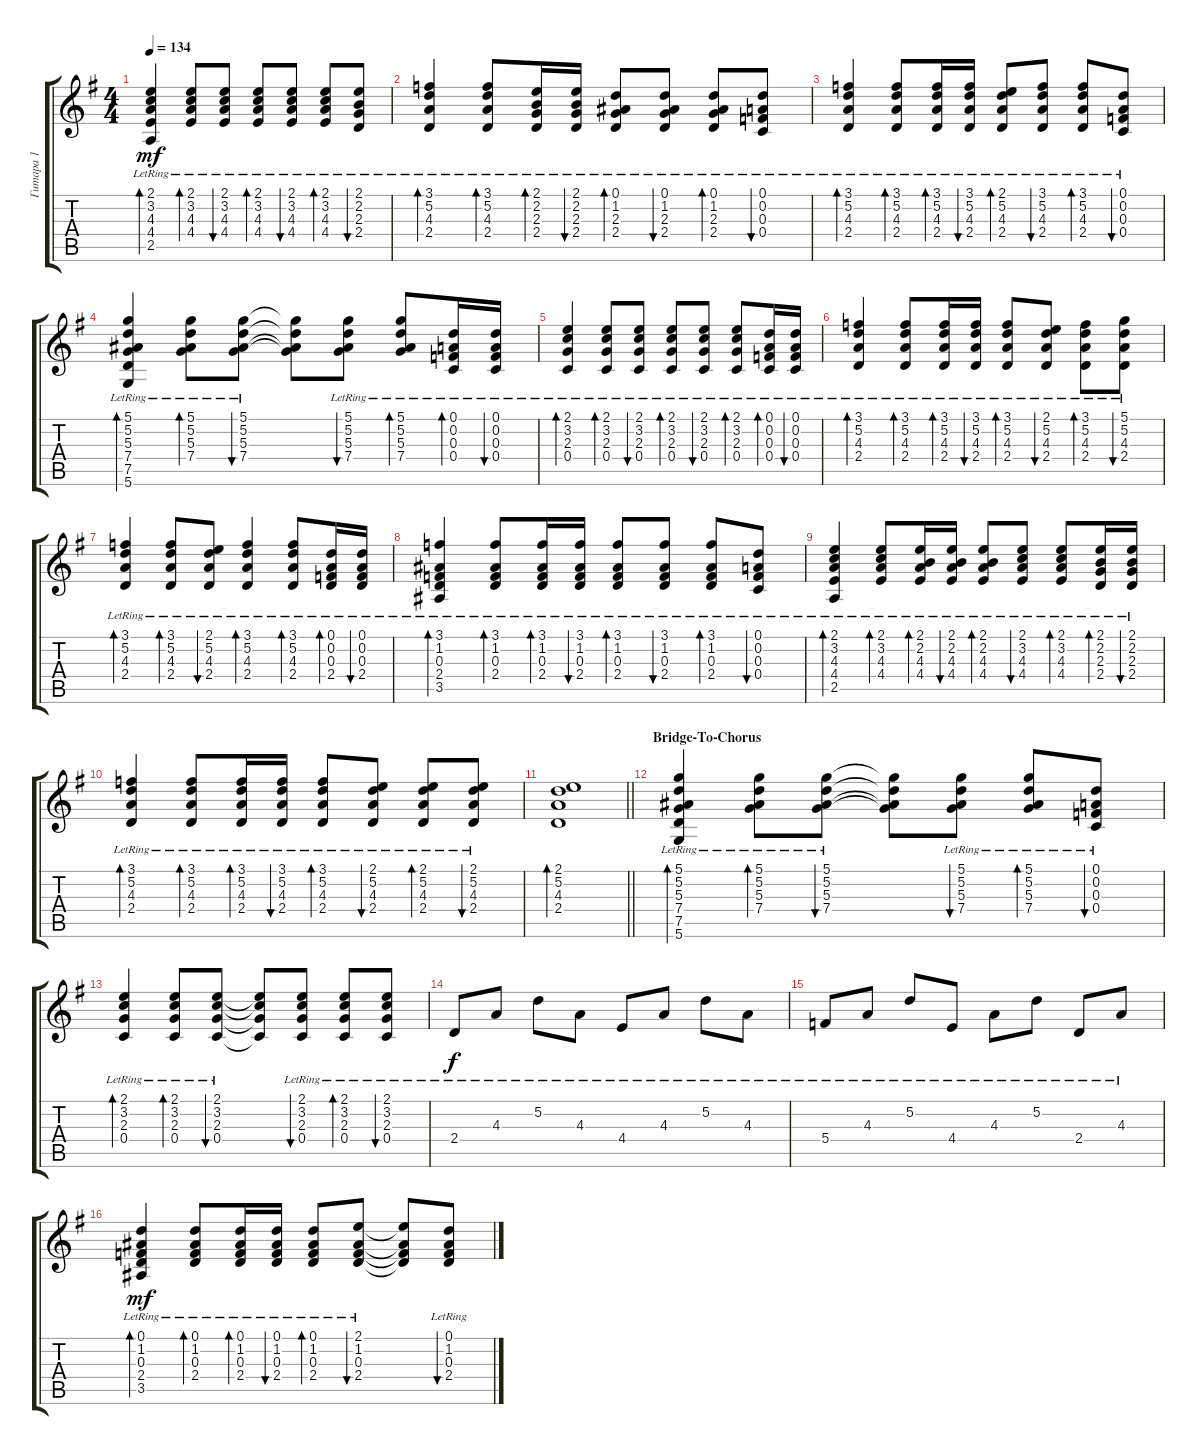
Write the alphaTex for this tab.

\track ("Гитара 1" "Гитара 1") {instrument acousticguitarsteel}
\staff {score tabs}
\tuning (D4 A3 F3 C3 G2 D2) {hide}
\ts (4 4)
\tempo 134
\clef g2
\ks eminor
(2.1{lr} 3.2{lr} 4.3{lr} 4.4{lr} 2.5{lr}).4{bd 60 dy mf} (2.1{lr} 3.2{lr} 4.3{lr} 4.4{lr}).8{bd 60} (2.1{lr} 3.2{lr} 4.3{lr} 4.4{lr}).8{bu 60} (2.1{lr} 3.2{lr} 4.3{lr} 4.4{lr}).8{bd 60} (2.1{lr} 3.2{lr} 4.3{lr} 4.4{lr}).8{bu 60} (2.1{lr} 3.2{lr} 4.3{lr} 4.4{lr}).8{bd 60} (2.1{lr} 2.2{lr} 2.3{lr} 2.4{lr}).8{bu 60} |
(3.1{lr} 5.2{lr} 4.3{lr} 2.4{lr}).4{bd 60} (3.1{lr} 5.2{lr} 4.3{lr} 2.4{lr}).8{bd 60} (2.1{lr} 2.2{lr} 2.3{lr} 2.4{lr}).16{bd 60} (2.1{lr} 2.2{lr} 2.3{lr} 2.4{lr}).16{bu 60} (0.1{lr} 1.2{lr} 2.3{lr} 2.4{lr}).8{bd 60} (0.1{lr} 1.2{lr} 2.3{lr} 2.4{lr}).8{bu 60} (0.1{lr} 1.2{lr} 2.3{lr} 2.4{lr}).8{bd 60} (0.1{lr} 0.2{lr} 0.3{lr} 0.4{lr}).8{bu 60} |
(3.1{lr} 5.2{lr} 4.3{lr} 2.4{lr}).4{bd 60} (3.1{lr} 5.2{lr} 4.3{lr} 2.4{lr}).8{bd 60} (3.1{lr} 5.2{lr} 4.3{lr} 2.4{lr}).16{bd 60} (3.1{lr} 5.2{lr} 4.3{lr} 2.4{lr}).16{bu 60} (2.1{lr} 5.2{lr} 4.3{lr} 2.4{lr}).8{bd 60} (3.1{lr} 5.2{lr} 4.3{lr} 2.4{lr}).8{bu 60} (3.1{lr} 5.2{lr} 4.3{lr} 2.4{lr}).8{bd 60} (0.1{lr} 0.2{lr} 0.3{lr} 0.4{lr}).8{bu 60} |
(5.1{lr} 5.2{lr} 5.3{lr} 7.4{lr} 7.5{lr} 5.6{lr}).4{bd 60} (5.1{lr} 5.2{lr} 5.3{lr} 7.4{lr}).8{bd 60} (5.1{lr} 5.2{lr} 5.3{lr} 7.4{lr}).8{bu 60} (5.1{t} 5.2{t} 5.3{t} 7.4{t}).8 (5.1{lr} 5.2{lr} 5.3{lr} 7.4{lr}).8{bu 60} (5.1{lr} 5.2{lr} 5.3{lr} 7.4{lr}).8{bd 60} (0.1{lr} 0.2{lr} 0.3{lr} 0.4{lr}).16{bd 60} (0.1{lr} 0.2{lr} 0.3{lr} 0.4).16{bu 60} |
(2.1{lr} 3.2{lr} 2.3{lr} 0.4{lr}).4{bd 60} (2.1{lr} 3.2{lr} 2.3{lr} 0.4{lr}).8{bd 60} (2.1{lr} 3.2{lr} 2.3{lr} 0.4{lr}).8{bu 60} (2.1{lr} 3.2{lr} 2.3{lr} 0.4{lr}).8{bd 60} (2.1{lr} 3.2{lr} 2.3{lr} 0.4{lr}).8{bu 60} (2.1{lr} 3.2{lr} 2.3{lr} 0.4{lr}).8{bd 60} (0.1{lr} 0.2{lr} 0.3{lr} 0.4{lr}).16{bd 60} (0.1{lr} 0.2{lr} 0.3{lr} 0.4).16{bu 60} |
(3.1{lr} 5.2{lr} 4.3{lr} 2.4{lr}).4{bd 60} (3.1{lr} 5.2{lr} 4.3{lr} 2.4{lr}).8{bd 60} (3.1{lr} 5.2{lr} 4.3{lr} 2.4{lr}).16{bd 60} (3.1{lr} 5.2{lr} 4.3{lr} 2.4{lr}).16{bu 60} (3.1{lr} 5.2{lr} 4.3{lr} 2.4{lr}).8{bd 60} (2.1{lr} 5.2{lr} 4.3{lr} 2.4{lr}).8{bu 60} (3.1{lr} 5.2{lr} 4.3{lr} 2.4{lr}).8{bd 60} (5.1{lr} 5.2{lr} 4.3{lr} 2.4{lr}).8{bu 60} |
(3.1{lr} 5.2{lr} 4.3{lr} 2.4{lr}).4{bd 60} (3.1{lr} 5.2{lr} 4.3{lr} 2.4{lr}).8{bd 60} (2.1{lr} 5.2{lr} 4.3{lr} 2.4{lr}).8{bu 60} (3.1{lr} 5.2{lr} 4.3{lr} 2.4{lr}).4{bd 60} (3.1{lr} 5.2{lr} 4.3{lr} 2.4{lr}).8{bd 60} (0.1{lr} 0.2{lr} 0.3{lr} 2.4{lr}).16{bd 60} (0.1{lr} 0.2{lr} 0.3{lr} 2.4{lr}).16{bu 60} |
(3.1{lr} 1.2{lr} 0.3{lr} 2.4{lr} 3.5).4{bd 60} (3.1{lr} 1.2{lr} 0.3{lr} 2.4{lr}).8{bd 60} (3.1{lr} 1.2{lr} 0.3{lr} 2.4{lr}).16{bd 60} (3.1{lr} 1.2{lr} 0.3{lr} 2.4{lr}).16{bu 60} (3.1{lr} 1.2{lr} 0.3{lr} 2.4{lr}).8{bd 60} (3.1{lr} 1.2{lr} 0.3{lr} 2.4{lr}).8{bu 60} (3.1{lr} 1.2{lr} 0.3{lr} 2.4{lr}).8{bd 60} (0.1{lr} 0.2{lr} 0.3{lr} 0.4).8{bu 60} |
(2.1{lr} 3.2{lr} 4.3{lr} 4.4{lr} 2.5).4{bd 60} (2.1{lr} 3.2{lr} 4.3{lr} 4.4{lr}).8{bd 60} (2.1{lr} 2.2{lr} 4.3{lr} 4.4{lr}).16{bd 60} (2.1{lr} 2.2{lr} 4.3{lr} 4.4{lr}).16{bu 60} (2.1{lr} 2.2{lr} 4.3{lr} 4.4{lr}).8{bd 60} (2.1{lr} 3.2{lr} 4.3{lr} 4.4{lr}).8{bu 60} (2.1{lr} 3.2{lr} 4.3{lr} 4.4{lr}).8{bd 60} (2.1{lr} 2.2{lr} 2.3{lr} 2.4{lr}).16{bd 60} (2.1{lr} 2.2{lr} 2.3{lr} 2.4{lr}).16{bu 60} |
(3.1{lr} 5.2{lr} 4.3{lr} 2.4{lr}).4{bd 60} (3.1{lr} 5.2{lr} 4.3{lr} 2.4{lr}).8{bd 60} (3.1{lr} 5.2{lr} 4.3{lr} 2.4{lr}).16{bd 60} (3.1{lr} 5.2{lr} 4.3{lr} 2.4{lr}).16{bu 60} (3.1{lr} 5.2{lr} 4.3{lr} 2.4{lr}).8{bd 60} (2.1{lr} 5.2{lr} 4.3{lr} 2.4{lr}).8{bu 60} (2.1{lr} 5.2{lr} 4.3{lr} 2.4{lr}).8{bd 60} (2.1{lr} 5.2{lr} 4.3{lr} 2.4{lr}).8{bu 60} |
\barLineRight lightlight
(2.1 5.2 4.3 2.4).1{bd 60} |
\section ("" "Bridge-To-Chorus")
(5.1{lr} 5.2{lr} 5.3{lr} 7.4{lr} 7.5{lr} 5.6{lr}).4{bd 60} (5.1{lr} 5.2{lr} 5.3{lr} 7.4{lr}).8{bd 60} (5.1{lr} 5.2{lr} 5.3{lr} 7.4{lr}).8{bu 60} (5.1{t} 5.2{t} 5.3{t} 7.4{t}).8 (5.1{lr} 5.2{lr} 5.3{lr} 7.4{lr}).8{bu 60} (5.1{lr} 5.2{lr} 5.3{lr} 7.4{lr}).8{bd 60} (0.1{lr} 0.2{lr} 0.3{lr} 0.4{lr}).8{bu 60} |
(2.1{lr} 3.2{lr} 2.3{lr} 0.4{lr}).4{bd 60} (2.1{lr} 3.2{lr} 2.3{lr} 0.4{lr}).8{bd 60} (2.1{lr} 3.2{lr} 2.3{lr} 0.4{lr}).8{bu 60} (2.1{t} 3.2{t} 2.3{t} 0.4{t}).8 (2.1{lr} 3.2{lr} 2.3{lr} 0.4{lr}).8{bu 60} (2.1{lr} 3.2{lr} 2.3{lr} 0.4{lr}).8{bd 60} (2.1{lr} 3.2{lr} 2.3{lr} 0.4{lr}).8{bu 60} |
2.4{lr}.8{dy f} 4.3{lr}.8 5.2{lr}.8 4.3{lr}.8 4.4{lr}.8 4.3{lr}.8 5.2{lr}.8 4.3{lr}.8 |
5.4{lr}.8 4.3{lr}.8 5.2{lr}.8 4.4{lr}.8 4.3{lr}.8 5.2{lr}.8 2.4{lr}.8 4.3{lr}.8 |
(0.1{lr} 1.2{lr} 0.3{lr} 2.4{lr} 3.5).4{bd 60 dy mf} (0.1{lr} 1.2{lr} 0.3{lr} 2.4{lr}).8{bd 60} (0.1{lr} 1.2{lr} 0.3{lr} 2.4{lr}).16{bd 60} (0.1{lr} 1.2{lr} 0.3{lr} 2.4{lr}).16{bu 60} (0.1{lr} 1.2{lr} 0.3{lr} 2.4{lr}).8{bd 60} (2.1{lr} 1.2{lr} 0.3{lr} 2.4{lr}).8{bu 60} (2.1{t} 1.2{t} 0.3{t} 2.4{t}).8 (0.1{lr} 1.2{lr} 0.3{lr} 2.4{lr}).8{bu 60}
